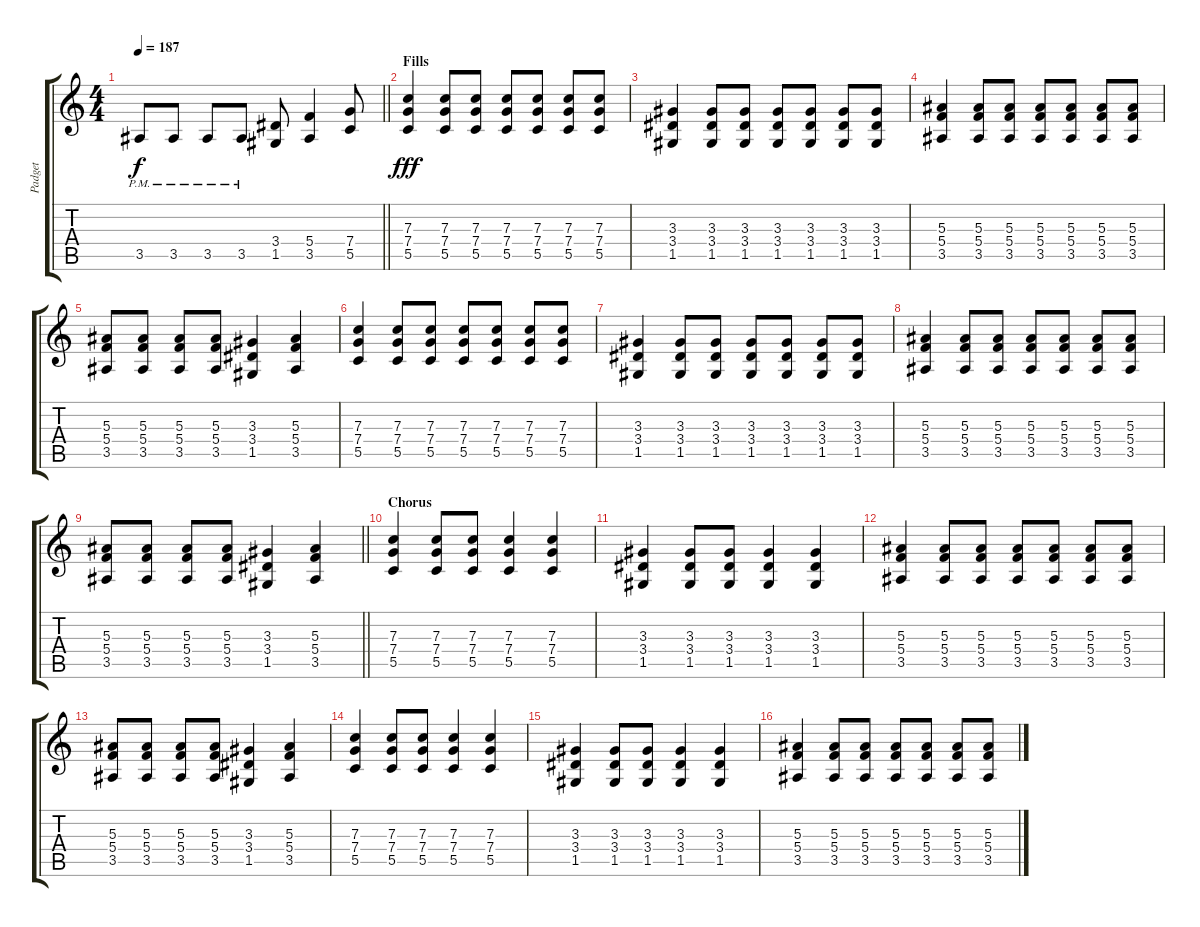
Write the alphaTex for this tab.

\track ("Padget" "Padget") {instrument overdrivenguitar}
\staff {score tabs}
\tuning (D4 A3 F3 C3 G2 C2) {hide}
\ts (4 4)
\tempo 187
\clef g2
\barLineRight lightlight
\ks c
3.5{pm}.8{dy f} 3.5{pm}.8 3.5{pm}.8 3.5{pm}.8 (3.4 1.5).8 (5.4 3.5).4 (7.4 5.5).8 |
\section ("" "Fills")
(7.3 7.4 5.5).4{dy fff} (7.3 7.4 5.5).8 (7.3 7.4 5.5).8 (7.3 7.4 5.5).8 (7.3 7.4 5.5).8 (7.3 7.4 5.5).8 (7.3 7.4 5.5).8 |
(3.3 3.4 1.5).4 (3.3 3.4 1.5).8 (3.3 3.4 1.5).8 (3.3 3.4 1.5).8 (3.3 3.4 1.5).8 (3.3 3.4 1.5).8 (3.3 3.4 1.5).8 |
(5.3 5.4 3.5).4 (5.3 5.4 3.5).8 (5.3 5.4 3.5).8 (5.3 5.4 3.5).8 (5.3 5.4 3.5).8 (5.3 5.4 3.5).8 (5.3 5.4 3.5).8 |
(5.3 5.4 3.5).8 (5.3 5.4 3.5).8 (5.3 5.4 3.5).8 (5.3 5.4 3.5).8 (3.3 3.4 1.5).4 (5.3 5.4 3.5).4 |
(7.3 7.4 5.5).4 (7.3 7.4 5.5).8 (7.3 7.4 5.5).8 (7.3 7.4 5.5).8 (7.3 7.4 5.5).8 (7.3 7.4 5.5).8 (7.3 7.4 5.5).8 |
(3.3 3.4 1.5).4 (3.3 3.4 1.5).8 (3.3 3.4 1.5).8 (3.3 3.4 1.5).8 (3.3 3.4 1.5).8 (3.3 3.4 1.5).8 (3.3 3.4 1.5).8 |
(5.3 5.4 3.5).4 (5.3 5.4 3.5).8 (5.3 5.4 3.5).8 (5.3 5.4 3.5).8 (5.3 5.4 3.5).8 (5.3 5.4 3.5).8 (5.3 5.4 3.5).8 |
\barLineRight lightlight
(5.3 5.4 3.5).8 (5.3 5.4 3.5).8 (5.3 5.4 3.5).8 (5.3 5.4 3.5).8 (3.3 3.4 1.5).4 (5.3 5.4 3.5).4 |
\section ("" "Chorus")
(7.3 7.4 5.5).4 (7.3 7.4 5.5).8 (7.3 7.4 5.5).8 (7.3 7.4 5.5).4 (7.3 7.4 5.5).4 |
(3.3 3.4 1.5).4 (3.3 3.4 1.5).8 (3.3 3.4 1.5).8 (3.3 3.4 1.5).4 (3.3 3.4 1.5).4 |
(5.3 5.4 3.5).4 (5.3 5.4 3.5).8 (5.3 5.4 3.5).8 (5.3 5.4 3.5).8 (5.3 5.4 3.5).8 (5.3 5.4 3.5).8 (5.3 5.4 3.5).8 |
(5.3 5.4 3.5).8 (5.3 5.4 3.5).8 (5.3 5.4 3.5).8 (5.3 5.4 3.5).8 (3.3 3.4 1.5).4 (5.3 5.4 3.5).4 |
(7.3 7.4 5.5).4 (7.3 7.4 5.5).8 (7.3 7.4 5.5).8 (7.3 7.4 5.5).4 (7.3 7.4 5.5).4 |
(3.3 3.4 1.5).4 (3.3 3.4 1.5).8 (3.3 3.4 1.5).8 (3.3 3.4 1.5).4 (3.3 3.4 1.5).4 |
(5.3 5.4 3.5).4 (5.3 5.4 3.5).8 (5.3 5.4 3.5).8 (5.3 5.4 3.5).8 (5.3 5.4 3.5).8 (5.3 5.4 3.5).8 (5.3 5.4 3.5).8
